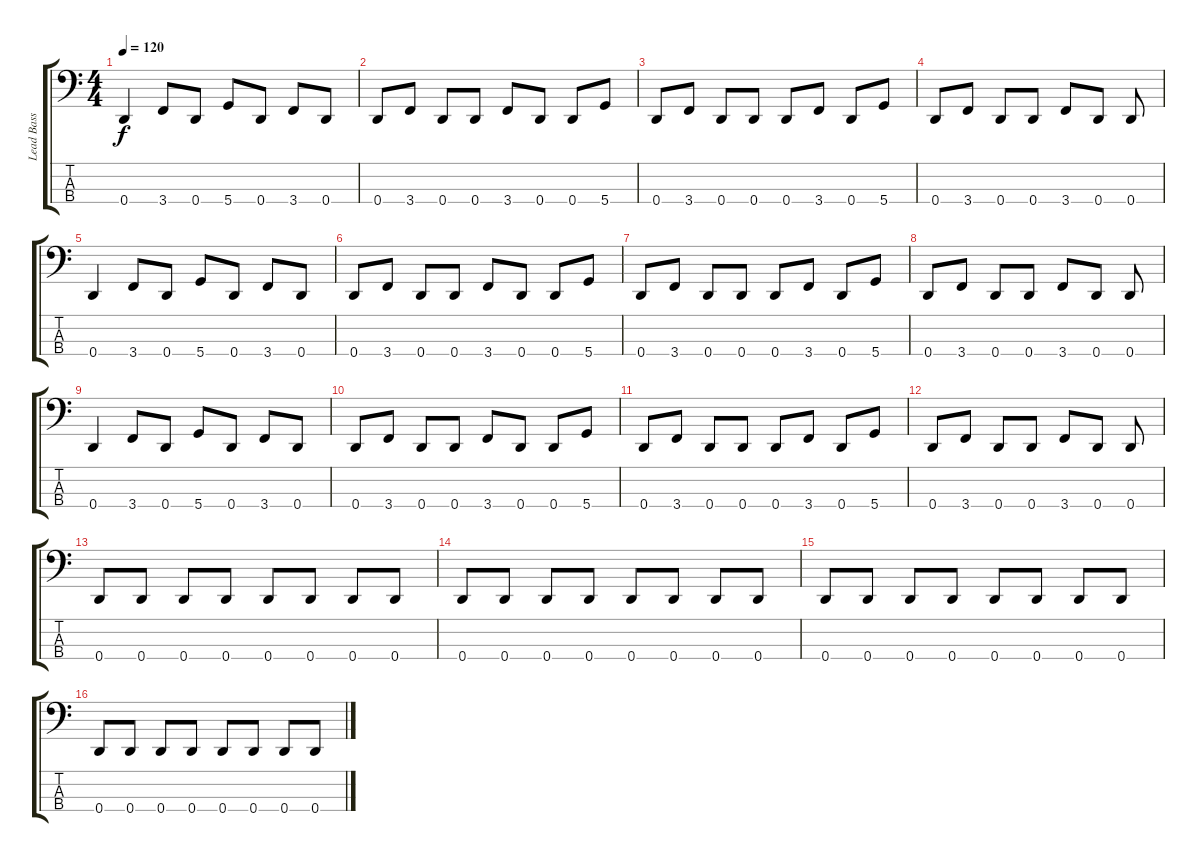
\track ("Lead Bass" "Lead Bass") {instrument electricbassfinger}
\staff {score tabs}
\tuning (G2 D2 A1 D1) {hide}
\ts (4 4)
\tempo 120
\clef f4
\ks c
0.4.4{dy f instrument electricbassfinger} 3.4.8 0.4.8 5.4.8 0.4.8 3.4.8 0.4.8 |
0.4.8 3.4.8 0.4.8 0.4.8 3.4.8 0.4.8 0.4.8 5.4.8 |
0.4.8 3.4.8 0.4.8 0.4.8 0.4.8 3.4.8 0.4.8 5.4.8 |
0.4.8 3.4.8 0.4.8 0.4.8 3.4.8 0.4.8 0.4.8 |
0.4.4 3.4.8 0.4.8 5.4.8 0.4.8 3.4.8 0.4.8 |
0.4.8 3.4.8 0.4.8 0.4.8 3.4.8 0.4.8 0.4.8 5.4.8 |
0.4.8 3.4.8 0.4.8 0.4.8 0.4.8 3.4.8 0.4.8 5.4.8 |
0.4.8 3.4.8 0.4.8 0.4.8 3.4.8 0.4.8 0.4.8 |
0.4.4 3.4.8 0.4.8 5.4.8 0.4.8 3.4.8 0.4.8 |
0.4.8 3.4.8 0.4.8 0.4.8 3.4.8 0.4.8 0.4.8 5.4.8 |
0.4.8 3.4.8 0.4.8 0.4.8 0.4.8 3.4.8 0.4.8 5.4.8 |
0.4.8 3.4.8 0.4.8 0.4.8 3.4.8 0.4.8 0.4.8 |
0.4.8 0.4.8 0.4.8 0.4.8 0.4.8 0.4.8 0.4.8 0.4.8 |
0.4.8 0.4.8 0.4.8 0.4.8 0.4.8 0.4.8 0.4.8 0.4.8 |
0.4.8 0.4.8 0.4.8 0.4.8 0.4.8 0.4.8 0.4.8 0.4.8 |
0.4.8 0.4.8 0.4.8 0.4.8 0.4.8 0.4.8 0.4.8 0.4.8
